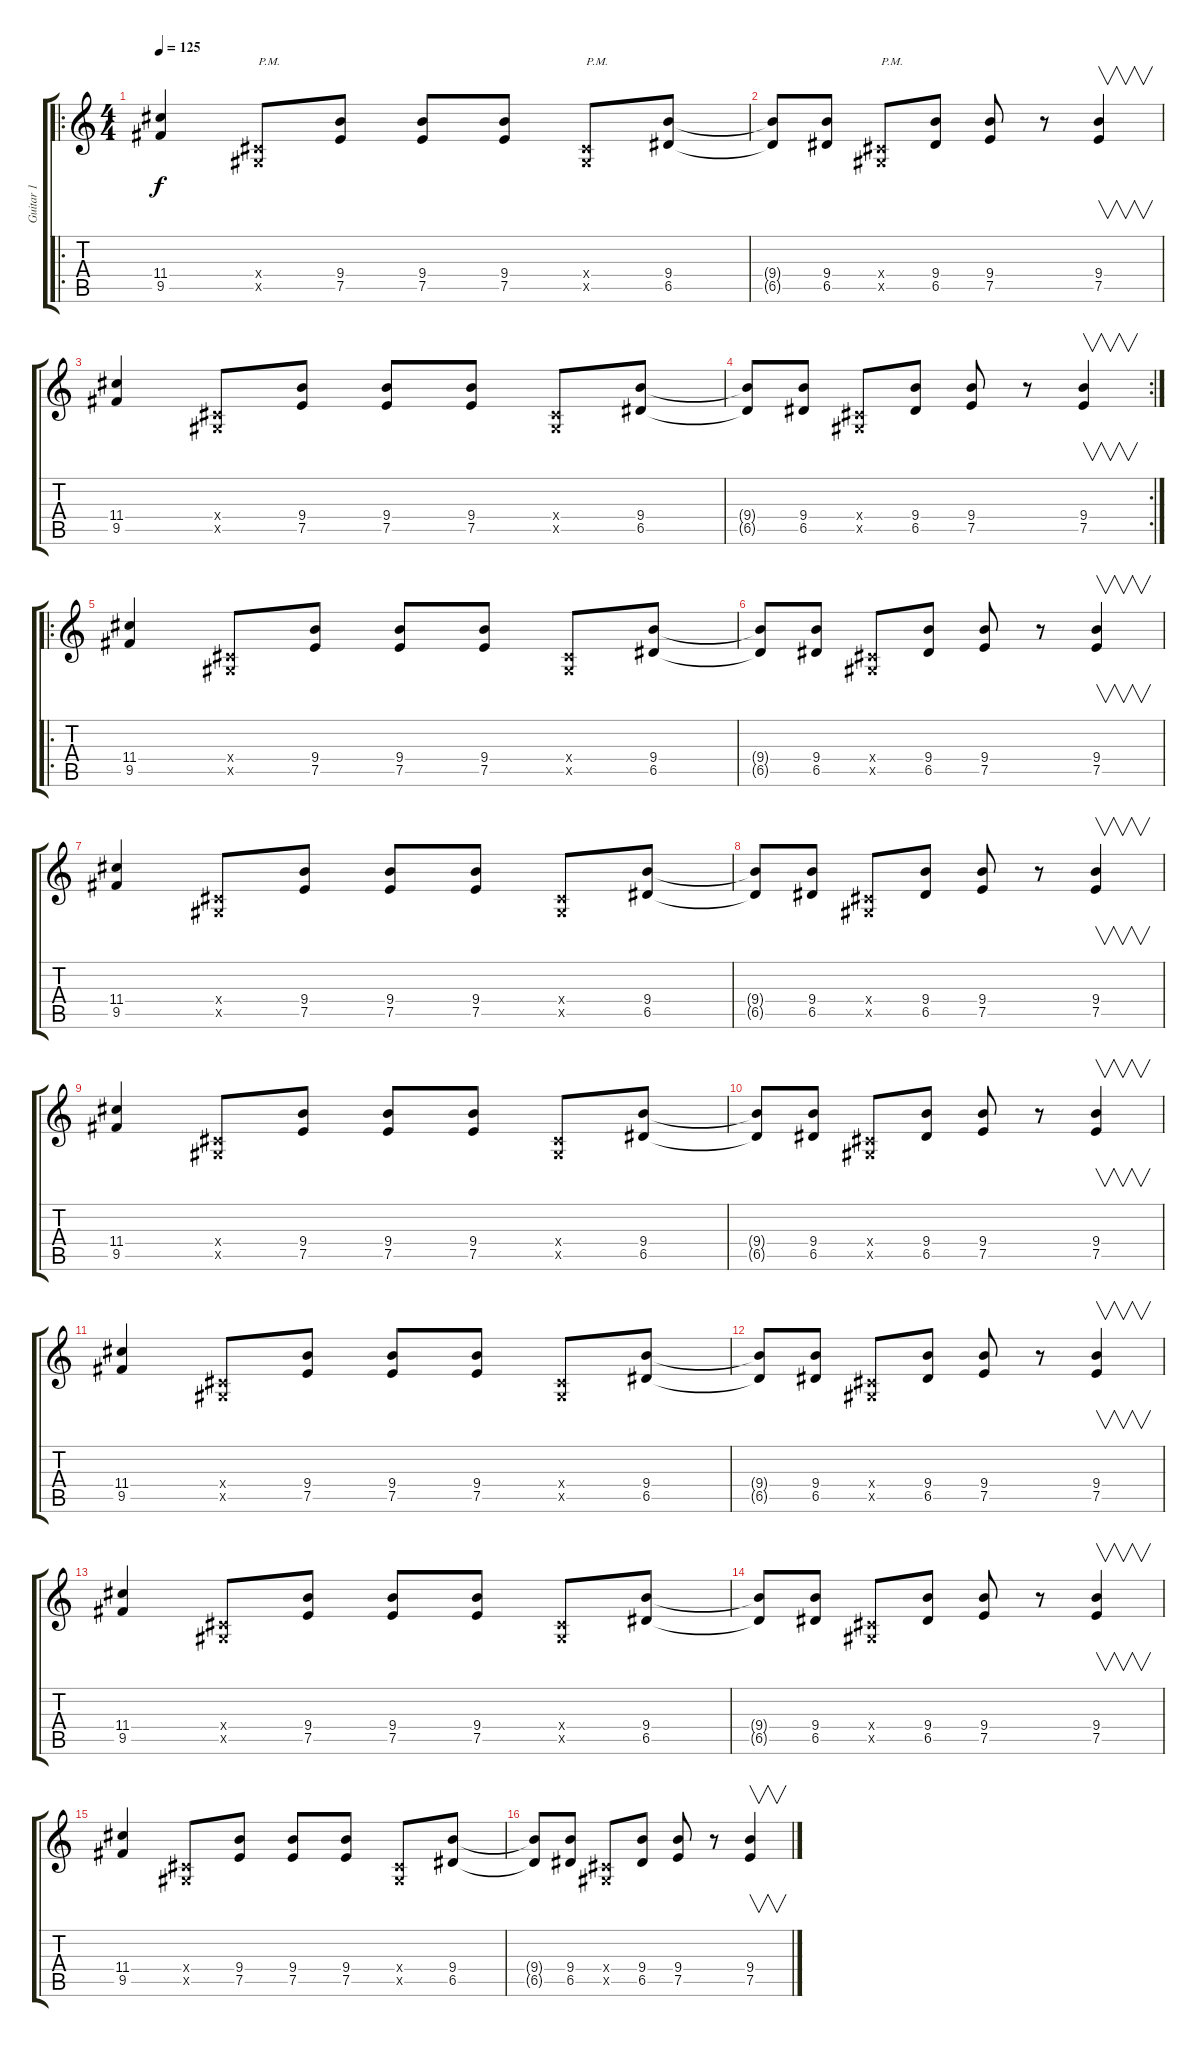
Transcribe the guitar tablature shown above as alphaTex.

\track ("Guitar 1" "Guitar 1") {instrument electricguitarclean}
\staff {score tabs}
\tuning (E4 B3 G3 D3 A2 E2) {hide}
\ro
\ts (4 4)
\tempo 125
\clef g2
\ks c
(11.4 9.5).4{dy f instrument electricguitarclean} (-1.4{x} -1.5{x}).8{txt "P.M."} (9.4 7.5).8 (9.4 7.5).8 (9.4 7.5).8 (-1.4{x} -1.5{x}).8{txt "P.M."} (9.4 6.5).8 |
(9.4{t} 6.5{t}).8 (9.4 6.5).8 (-1.4{x} -1.5{x}).8{txt "P.M."} (9.4 6.5).8 (9.4 7.5).8 r.8 (9.4 7.5).4{v} |
(11.4 9.5).4 (-1.4{x} -1.5{x}).8 (9.4 7.5).8 (9.4 7.5).8 (9.4 7.5).8 (-1.4{x} -1.5{x}).8 (9.4 6.5).8 |
\rc 2
(9.4{t} 6.5{t}).8 (9.4 6.5).8 (-1.4{x} -1.5{x}).8 (9.4 6.5).8 (9.4 7.5).8 r.8 (9.4 7.5).4{v} |
\ro
(11.4 9.5).4 (-1.4{x} -1.5{x}).8 (9.4 7.5).8 (9.4 7.5).8 (9.4 7.5).8 (-1.4{x} -1.5{x}).8 (9.4 6.5).8 |
(9.4{t} 6.5{t}).8 (9.4 6.5).8 (-1.4{x} -1.5{x}).8 (9.4 6.5).8 (9.4 7.5).8 r.8 (9.4 7.5).4{v} |
(11.4 9.5).4 (-1.4{x} -1.5{x}).8 (9.4 7.5).8 (9.4 7.5).8 (9.4 7.5).8 (-1.4{x} -1.5{x}).8 (9.4 6.5).8 |
(9.4{t} 6.5{t}).8 (9.4 6.5).8 (-1.4{x} -1.5{x}).8 (9.4 6.5).8 (9.4 7.5).8 r.8 (9.4 7.5).4{v} |
(11.4 9.5).4 (-1.4{x} -1.5{x}).8 (9.4 7.5).8 (9.4 7.5).8 (9.4 7.5).8 (-1.4{x} -1.5{x}).8 (9.4 6.5).8 |
(9.4{t} 6.5{t}).8 (9.4 6.5).8 (-1.4{x} -1.5{x}).8 (9.4 6.5).8 (9.4 7.5).8 r.8 (9.4 7.5).4{v} |
(11.4 9.5).4 (-1.4{x} -1.5{x}).8 (9.4 7.5).8 (9.4 7.5).8 (9.4 7.5).8 (-1.4{x} -1.5{x}).8 (9.4 6.5).8 |
(9.4{t} 6.5{t}).8 (9.4 6.5).8 (-1.4{x} -1.5{x}).8 (9.4 6.5).8 (9.4 7.5).8 r.8 (9.4 7.5).4{v} |
(11.4 9.5).4 (-1.4{x} -1.5{x}).8 (9.4 7.5).8 (9.4 7.5).8 (9.4 7.5).8 (-1.4{x} -1.5{x}).8 (9.4 6.5).8 |
(9.4{t} 6.5{t}).8 (9.4 6.5).8 (-1.4{x} -1.5{x}).8 (9.4 6.5).8 (9.4 7.5).8 r.8 (9.4 7.5).4{v} |
(11.4 9.5).4 (-1.4{x} -1.5{x}).8 (9.4 7.5).8 (9.4 7.5).8 (9.4 7.5).8 (-1.4{x} -1.5{x}).8 (9.4 6.5).8 |
(9.4{t} 6.5{t}).8 (9.4 6.5).8 (-1.4{x} -1.5{x}).8 (9.4 6.5).8 (9.4 7.5).8 r.8 (9.4 7.5).4{v}
